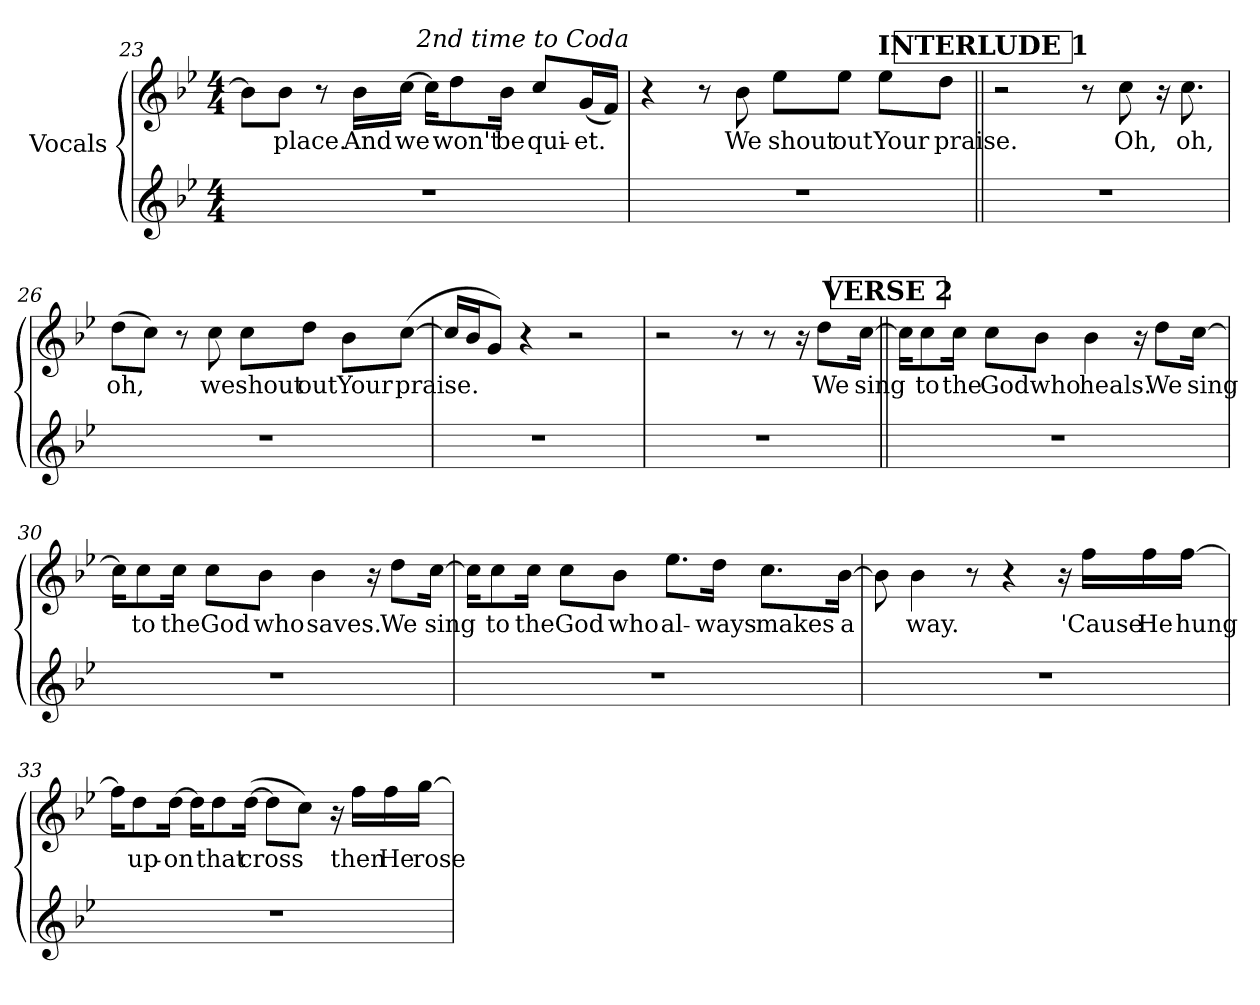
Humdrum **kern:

**kern	**kern	**text
*part2	*part1	*part1
*staff2	*staff1	*staff1
*	*I"Vocals	*
!!LO:LB:g=z
*clefG2	*clefG2	*
*k[b-e-]	*k[b-e-]	*
*B-:	*B-:	*
*M4/4	*M4/4	*
=23	=23	=23
1r	8b-\L]	.
!	!	!LO:LY:b
.	8b-\J	place.
.	8r	.
!	!	!LO:LY:b
.	16b-\LL	And
!	!	!LO:LY:b
.	[16cc\JJ	we
.	16cc\KL]	.
!	!	!LO:LY:b
.	8dd\	won't
!	!	!LO:LY:b
.	16b-\Jk	be
!	!	!LO:LY:b
.	8cc/L	qui-
!	!	!LO:LY:b
.	(<16g/L	-et.
.	16f/JJ)	.
!	!LO:TX:a:i:rj:t=2nd time to Coda	!
=24	=24	=24
1r	4r	.
.	8r	.
!	!	!LO:LY:b
.	8b-\	We
!	!	!LO:LY:b
.	8ee-\L	shout
!	!	!LO:LY:b
.	8ee-\J	out
!	!	!LO:LY:b
.	8ee-\L	Your
!	!	!LO:LY:b
.	8dd\J	praise.
!!LO:LB:g=z
!!LO:REH:place=s1:a:B:t=INTERLUDE 1
=25||	=25||	=25||
1r	2r	.
.	8r	.
!	!	!LO:LY:b
.	8cc\	Oh,
.	16r	.
!	!	!LO:LY:b
.	8.cc\	oh,
=26	=26	=26
!	!	!LO:LY:b
1r	(>8dd\L	oh,
.	8cc\J)	.
.	8r	.
!	!	!LO:LY:b
.	8cc\	we
!	!	!LO:LY:b
.	8cc\L	shout
!	!	!LO:LY:b
.	8dd\J	out
!	!	!LO:LY:b
.	8b-\L	Your
!	!	!LO:LY:b
.	(>[8cc\J	praise.
=27	=27	=27
1r	16cc/LL]	.
.	16b-/J	.
.	8g/J)	.
.	4r	.
.	2r	.
!!LO:LB:g=z
=28	=28	=28
1r	2r	.
.	8r	.
.	8r	.
!	!	!LO:LY:b
.	16r	2.
!	!	!LO:LY:b
.	8dd\L	We
!	!	!LO:LY:b
.	[16cc\Jk	sing
!!LO:REH:place=s1:a:B:t=VERSE 2
=29||	=29||	=29||
1r	16cc\KL]	.
!	!	!LO:LY:b
.	8cc\	to
!	!	!LO:LY:b
.	16cc\Jk	the
!	!	!LO:LY:b
.	8cc\L	God
!	!	!LO:LY:b
.	8b-\J	who
!	!	!LO:LY:b
.	4b-\	heals.
.	16r	.
!	!	!LO:LY:b
.	8dd\L	We
!	!	!LO:LY:b
.	[16cc\Jk	sing
!!LO:PB:g=z
=30	=30	=30
1r	16cc\KL]	.
!	!	!LO:LY:b
.	8cc\	to
!	!	!LO:LY:b
.	16cc\Jk	the
!	!	!LO:LY:b
.	8cc\L	God
!	!	!LO:LY:b
.	8b-\J	who
!	!	!LO:LY:b
.	4b-\	saves.
.	16r	.
!	!	!LO:LY:b
.	8dd\L	We
!	!	!LO:LY:b
.	[16cc\Jk	sing
=31	=31	=31
1r	16cc\KL]	.
!	!	!LO:LY:b
.	8cc\	to
!	!	!LO:LY:b
.	16cc\Jk	the
!	!	!LO:LY:b
.	8cc\L	God
!	!	!LO:LY:b
.	8b-\J	who
!	!	!LO:LY:b
.	8.ee-\L	al-
!	!	!LO:LY:b
.	16dd\Jk	-ways
!	!	!LO:LY:b
.	8.cc\L	makes
!	!	!LO:LY:b
.	[16b-\Jk	a
!!LO:LB:g=z
=32	=32	=32
1r	8b-\]	.
!	!	!LO:LY:b
.	4b-\	way.
.	8r	.
.	4r	.
.	16r	.
!	!	!LO:LY:b
.	16ff\LL	'Cause
!	!	!LO:LY:b
.	16ff\	He
!	!	!LO:LY:b
.	[16ff\JJ	hung
=33	=33	=33
1r	16ff\KL]	.
!	!	!LO:LY:b
.	8dd\	up-
!	!	!LO:LY:b
.	[16dd\Jk	-on
.	16dd\KL]	.
!	!	!LO:LY:b
.	8dd\	that
!	!	!LO:LY:b
.	(>[16dd\Jk	cross
.	8dd\L]	.
.	8cc\J)	.
.	16r	.
!	!	!LO:LY:b
.	16ff\LL	then
!	!	!LO:LY:b
.	16ff\	He
!	!	!LO:LY:b
.	[16gg\JJ	rose
=	=	=
*-	*-	*-
